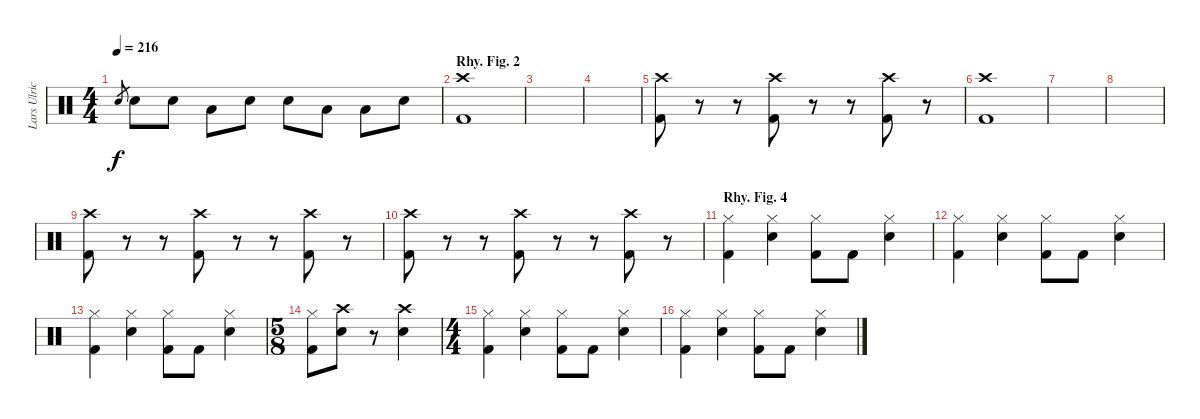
\track ("Lars Ulrich (Drum)" "Lars Ulric") {instrument percussion}
\staff {score}
\articulation defaults
\ts (4 4)
\tempo 216
\clef neutral
\ks c "Electric Snare (hit)".8{gr dy f} "Electric Snare (hit)".8 "Electric Snare (hit)".8 "Low Floor Tom (hit)".8 "Electric Snare (hit)".8 "Electric Snare (hit)".8 "Low Floor Tom (hit)".8 "Low Floor Tom (hit)".8 "Electric Snare (hit)".8
|
\section ("" "Rhy. Fig. 2")
("Crash high (hit)" "Kick (hit) 2").1 |
|
|
("Crash high (hit)" "Kick (hit) 2").8 r.8 r.8 ("Crash high (hit)" "Kick (hit) 2").8 r.8 r.8 ("Crash high (hit)" "Kick (hit) 2").8 r.8 |
("Crash high (hit)" "Kick (hit) 2").1 |
|
|
("Crash high (hit)" "Kick (hit) 2").8 r.8 r.8 ("Crash high (hit)" "Kick (hit) 2").8 r.8 r.8 ("Crash high (hit)" "Kick (hit) 2").8 r.8 |
("Crash high (hit)" "Kick (hit) 2").8 r.8 r.8 ("Crash high (hit)" "Kick (hit) 2").8 r.8 r.8 ("Crash high (hit)" "Kick (hit) 2").8 r.8 |
\section ("" "Rhy. Fig. 4")
("Hi-Hat (closed)" "Kick (hit) 2").4 ("Hi-Hat (closed)" "Electric Snare (hit)").4 ("Hi-Hat (closed)" "Kick (hit) 2").8 "Kick (hit) 2".8 ("Hi-Hat (closed)" "Electric Snare (hit)").4 |
("Hi-Hat (closed)" "Kick (hit) 2").4 ("Hi-Hat (closed)" "Electric Snare (hit)").4 ("Hi-Hat (closed)" "Kick (hit) 2").8 "Kick (hit) 2".8 ("Hi-Hat (closed)" "Electric Snare (hit)").4 |
("Hi-Hat (closed)" "Kick (hit) 2").4 ("Hi-Hat (closed)" "Electric Snare (hit)").4 ("Hi-Hat (closed)" "Kick (hit) 2").8 "Kick (hit) 2".8 ("Hi-Hat (closed)" "Electric Snare (hit)").4 |
\ts (5 8)
("Hi-Hat (closed)" "Kick (hit) 2").8 ("Crash high (hit)" "Electric Snare (hit)").8 r.8 ("Crash high (hit)" "Electric Snare (hit)").4 |
\ts (4 4)
("Hi-Hat (closed)" "Kick (hit) 2").4 ("Hi-Hat (closed)" "Electric Snare (hit)").4 ("Hi-Hat (closed)" "Kick (hit) 2").8 "Kick (hit) 2".8 ("Hi-Hat (closed)" "Electric Snare (hit)").4 |
("Hi-Hat (closed)" "Kick (hit) 2").4 ("Hi-Hat (closed)" "Electric Snare (hit)").4 ("Hi-Hat (closed)" "Kick (hit) 2").8 "Kick (hit) 2".8 ("Hi-Hat (closed)" "Electric Snare (hit)").4
